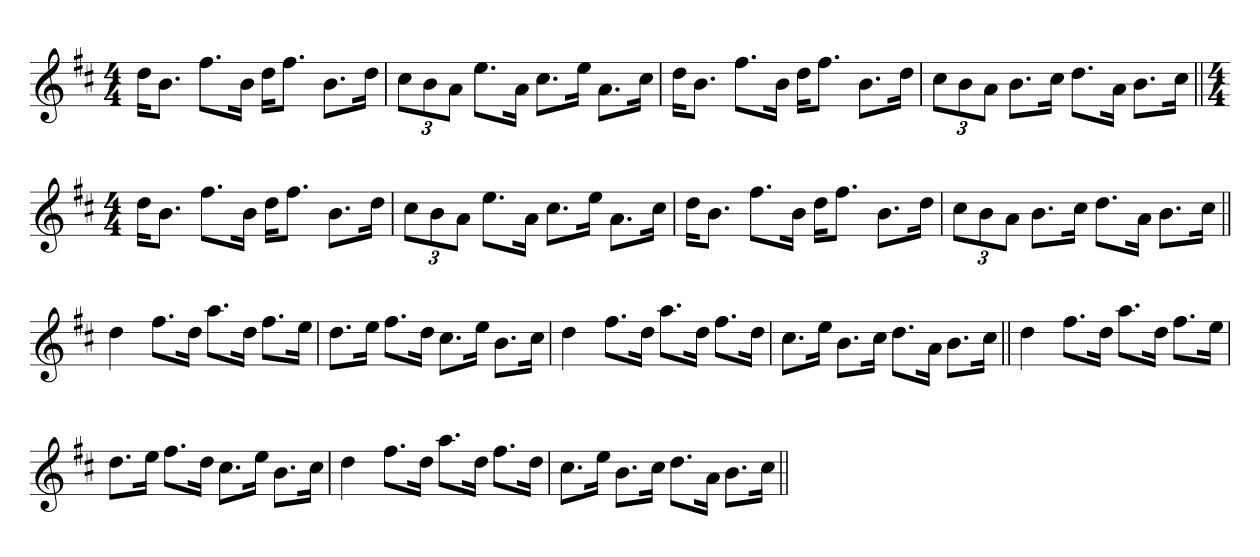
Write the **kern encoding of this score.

**kern
*part1
*staff1
*clefG2
*k[f#c#]
*b:
*M4/4
=1
16ddKL
8.bJ
8.ff#L
16bJk
16ddKL
8.ff#J
8.bL
16ddJk
=
12cc#L
12b
12aJ
8.eeL
16aJk
8.cc#L
16eeJk
8.aL
16cc#Jk
=
16ddKL
8.bJ
8.ff#L
16bJk
16ddKL
8.ff#J
8.bL
16ddJk
=
12cc#L
12b
12aJ
8.bL
16cc#Jk
8.ddL
16aJk
8.bL
16cc#Jk
=||
*M4/4
16ddKL
8.bJ
8.ff#L
16bJk
16ddKL
8.ff#J
8.bL
16ddJk
=
12cc#L
12b
12aJ
8.eeL
16aJk
8.cc#L
16eeJk
8.aL
16cc#Jk
=
16ddKL
8.bJ
8.ff#L
16bJk
16ddKL
8.ff#J
8.bL
16ddJk
=
12cc#L
12b
12aJ
8.bL
16cc#Jk
8.ddL
16aJk
8.bL
16cc#Jk
=||
4dd
8.ff#L
16ddJk
8.aaL
16ddJk
8.ff#L
16eeJk
=
8.ddL
16eeJk
8.ff#L
16ddJk
8.cc#L
16eeJk
8.bL
16cc#Jk
=
4dd
8.ff#L
16ddJk
8.aaL
16ddJk
8.ff#L
16ddJk
=
8.cc#L
16eeJk
8.bL
16cc#Jk
8.ddL
16aJk
8.bL
16cc#Jk
=||
4dd
8.ff#L
16ddJk
8.aaL
16ddJk
8.ff#L
16eeJk
=
8.ddL
16eeJk
8.ff#L
16ddJk
8.cc#L
16eeJk
8.bL
16cc#Jk
=
4dd
8.ff#L
16ddJk
8.aaL
16ddJk
8.ff#L
16ddJk
=
8.cc#L
16eeJk
8.bL
16cc#Jk
8.ddL
16aJk
8.bL
16cc#Jk
=||
*-
